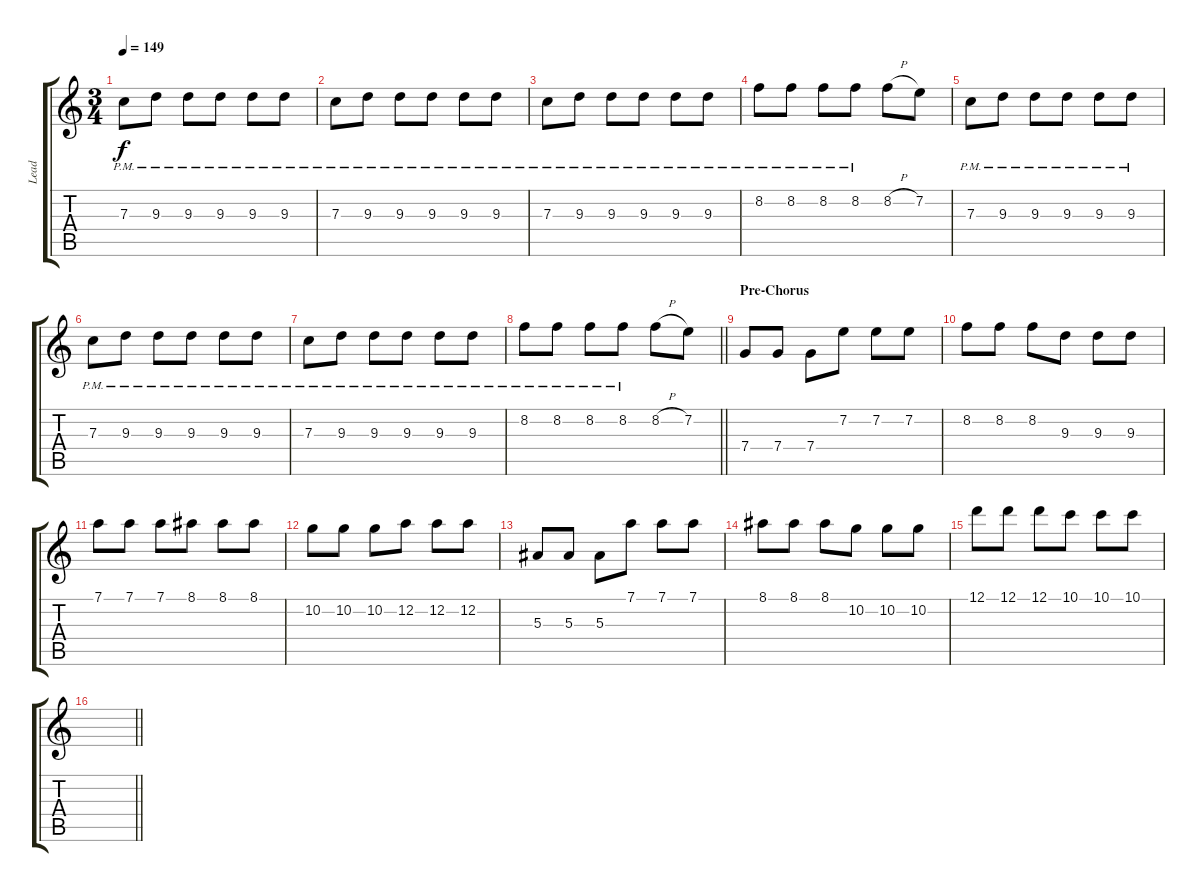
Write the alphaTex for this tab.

\track ("Lead" "Lead") {instrument distortionguitar}
\staff {score tabs}
\tuning (D4 A3 F3 C3 G2 C2) {hide}
\ts (3 4)
\section ("" "")
\tempo 149
\clef g2
\ks c
7.3{pm}.8{dy f} 9.3{pm}.8 9.3{pm}.8 9.3{pm}.8 9.3{pm}.8 9.3{pm}.8 |
7.3{pm}.8 9.3{pm}.8 9.3{pm}.8 9.3{pm}.8 9.3{pm}.8 9.3{pm}.8 |
7.3{pm}.8 9.3{pm}.8 9.3{pm}.8 9.3{pm}.8 9.3{pm}.8 9.3{pm}.8 |
8.2{pm}.8 8.2{pm}.8 8.2{pm}.8 8.2{pm}.8 8.2{h}.8 7.2.8 |
7.3{pm}.8 9.3{pm}.8 9.3{pm}.8 9.3{pm}.8 9.3{pm}.8 9.3{pm}.8 |
7.3{pm}.8 9.3{pm}.8 9.3{pm}.8 9.3{pm}.8 9.3{pm}.8 9.3{pm}.8 |
7.3{pm}.8 9.3{pm}.8 9.3{pm}.8 9.3{pm}.8 9.3{pm}.8 9.3{pm}.8 |
\barLineRight lightlight
8.2{pm}.8 8.2{pm}.8 8.2{pm}.8 8.2{pm}.8 8.2{h}.8 7.2.8 |
\section ("" "Pre-Chorus")
7.4.8 7.4.8 7.4.8 7.2.8 7.2.8 7.2.8 |
8.2.8 8.2.8 8.2.8 9.3.8 9.3.8 9.3.8 |
7.1.8 7.1.8 7.1.8 8.1.8 8.1.8 8.1.8 |
10.2.8 10.2.8 10.2.8 12.2.8 12.2.8 12.2.8 |
5.3.8 5.3.8 5.3.8 7.1.8 7.1.8 7.1.8 |
8.1.8 8.1.8 8.1.8 10.2.8 10.2.8 10.2.8 |
12.1.8 12.1.8 12.1.8 10.1.8 10.1.8 10.1.8 |
\barLineRight lightlight
